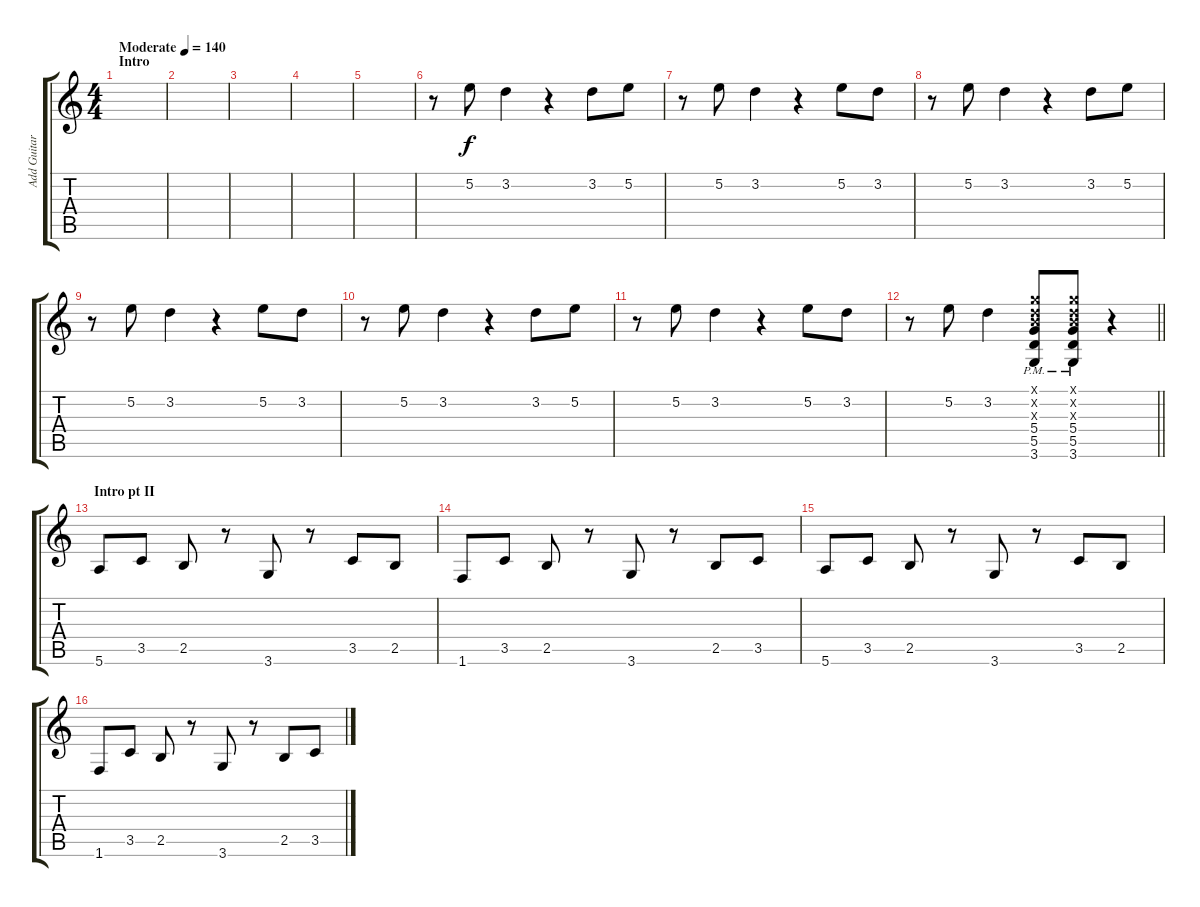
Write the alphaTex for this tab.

\track ("Add Guitar/effects" "Add Guitar") {instrument overdrivenguitar}
\staff {score tabs}
\tuning (E4 B3 G3 D3 A2 E2) {hide}
\ts (4 4)
\section ("" "Intro")
\tempo (140 "Moderate")
\clef g2
\ks c
|
|
|
|
|
r.8{volume 4} 5.2.8{volume 10} 3.2.4 r.4 3.2.8 5.2.8 |
r.8 5.2.8 3.2.4 r.4 5.2.8 3.2.8 |
r.8 5.2.8 3.2.4 r.4 3.2.8 5.2.8 |
r.8 5.2.8 3.2.4 r.4 5.2.8 3.2.8 |
r.8 5.2.8 3.2.4 r.4 3.2.8 5.2.8 |
r.8 5.2.8 3.2.4 r.4 5.2.8 3.2.8 |
\barLineRight lightlight
r.8 5.2.8 3.2.4 (3.1{x} 3.2{x} 4.3{x} 5.4{pm} 5.5{pm} 3.6{pm}).8{volume 14} (3.1{x} 3.2{x} 4.3{x} 5.4{pm} 5.5{pm} 3.6{pm}).8 r.4 |
\section ("" "Intro pt II")
5.6.8 3.5.8 2.5.8 r.8 3.6.8 r.8 3.5.8 2.5.8 |
1.6.8 3.5.8 2.5.8 r.8 3.6.8 r.8 2.5.8 3.5.8 |
5.6.8 3.5.8 2.5.8 r.8 3.6.8 r.8 3.5.8 2.5.8 |
1.6.8 3.5.8 2.5.8 r.8 3.6.8 r.8 2.5.8 3.5.8
